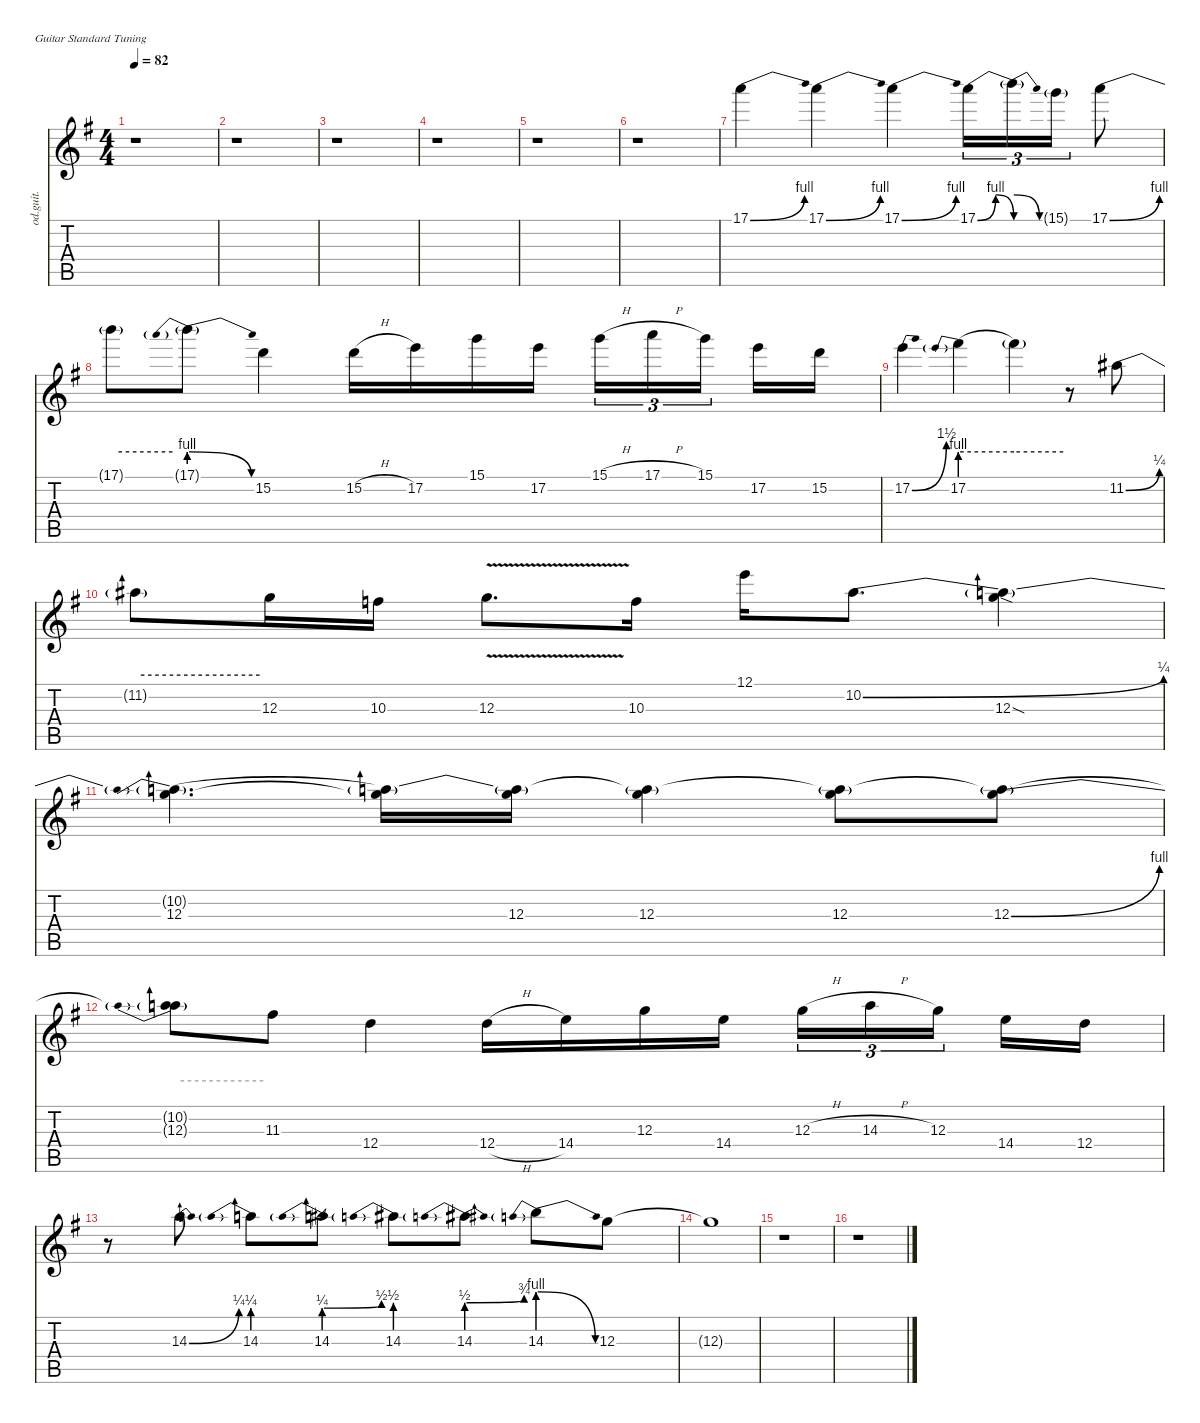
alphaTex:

\defaultSystemsLayout 4
\hideDynamics
\bracketExtendMode nobrackets
\track ("Guitar lead" "od.guit.") {instrument overdrivenguitar}
\staff {score tabs}
\tuning (E4 B3 G3 D3 A2 E2)
\ts (4 4)
\tempo 82
\clef g2
\ks eminor
r.1{dy mf} |
r.1 |
r.1 |
r.1 |
r.1 |
r.1 |
17.1{be (bend 0 0 30 4) acc forcenatural}.4 17.1{be (bend 0 0 30 4) acc forcenatural}.4 17.1{be (bend 0 0 30 4) acc forcenatural}.4 17.1{be (bendrelease 0 0 30 4 30 4 60 0) acc forcenatural}.16{tu (3 2)} 17.1{be (release 0 4 60 0) t}.16{tu (3 2) dy f} 15.1{g acc forcenatural}.16{tu (3 2) dy mp} 17.1{be (bend 0 0 60 4) acc forcenatural}.8{dy mf} |
17.1{be (hold 0 4 60 4) t}.8{dy f} 17.1{be (prebendrelease 0 4 39.999998399999996 0) g}.8{dy mp} 15.2{acc forcenatural}.4{dy mf} 15.2{h acc forcenatural}.16 17.2{acc forcenatural}.16 15.1{acc forcenatural}.16 17.2{acc forcenatural}.16 15.1{h acc forcenatural}.16{tu (3 2)} 17.1{h acc forcenatural}.16{tu (3 2)} 15.1{acc forcenatural}.16{tu (3 2)} 17.2{acc forcenatural}.16 15.2{acc forcenatural}.16 |
17.2{be (bend 0 0 30 6) acc forcenatural}.4 17.2{be (prebend 0 4 60 4)}.4 17.2{be (hold 0 4 60 4) t}.4{dy f} r.8 11.2{be (bend 0 0 60 1) acc #}.8{dy mf} |
11.2{be (hold 0 1 60 1) t acc #}.8{dy f} 12.3{acc forcenatural}.16{dy mf} 10.3{acc forcenatural}.16 12.3{v acc forcenatural}.8{d} 10.3{acc forcenatural}.16 12.1{acc forcenatural}.16 10.2{be (bend 0 0 60 1) acc forcenatural}.8{d dy f} (12.3{sod acc forcenatural} 10.2{t acc forcenatural}).4{dy mf} |
(12.3{acc forcenatural} 10.2{be (prebend 0 1 60 1) t acc forcenatural}).4{d dy f} (12.3{t acc forcenatural} 10.2{t acc forcenatural}).16 (12.3{acc forcenatural} 10.2{t acc forcenatural}).16 (12.3{acc forcenatural} 10.2{t acc forcenatural}).4 (12.3{acc forcenatural} 10.2{t acc forcenatural}).8 (12.3{be (bend 0 0 60 4) acc forcenatural} 10.2{t acc forcenatural}).8 |
(10.2{be (prebend 0 1 60 1) t acc forcenatural} 12.3{be (hold 0 4 60 4) t}).8 11.3{acc #}.8 12.4{acc forcenatural}.4 12.4{h acc forcenatural}.16 14.4{acc forcenatural}.16 12.3{acc forcenatural}.16 14.4{acc forcenatural}.16 12.3{h acc forcenatural}.16{tu (3 2)} 14.3{h acc forcenatural}.16{tu (3 2)} 12.3{acc forcenatural}.16{tu (3 2)} 14.4{acc forcenatural}.16 12.4{acc forcenatural}.16 |
r.8 14.3{be (bend 0 0 60 1) acc forcenatural}.8 14.3{be (prebend 0 1 60 1) acc forcenatural}.8 14.3{be (prebendbend 0 1 60 2) acc forcenatural}.8 14.3{be (prebend 0 2 60 2)}.8 14.3{be (prebendbend 0 2 60 3)}.8 14.3{be (prebendrelease 0 4 30 0)}.8 12.3{acc forcenatural}.8 |
12.3{t acc forcenatural}.1 |
r.1 |
r.1
